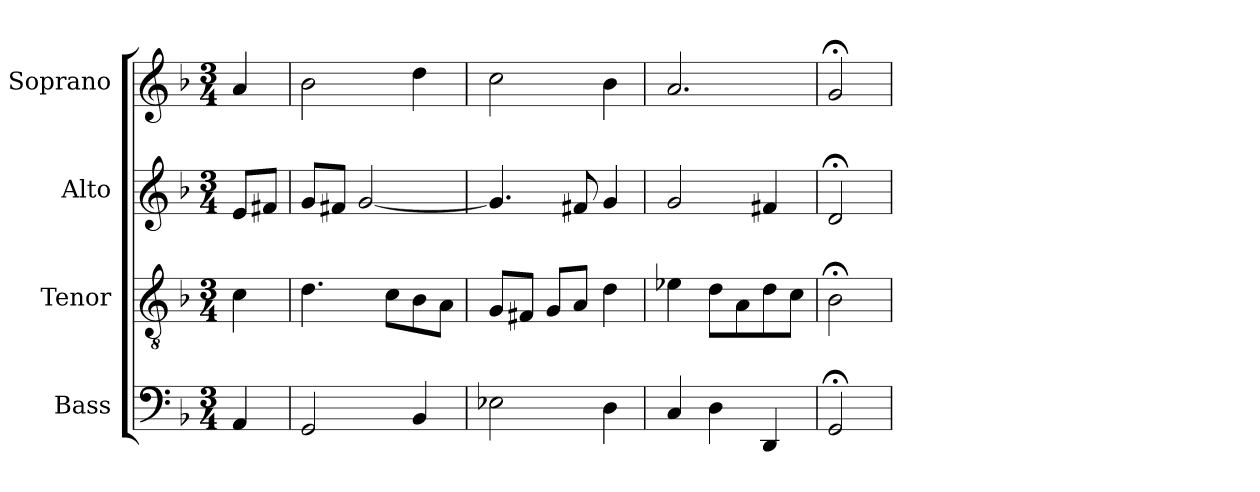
**kern	**kern	**kern	**kern
*part4	*part3	*part2	*part1
*staff4	*staff3	*staff2	*staff1
*I"Bass	*I"Tenor	*I"Alto	*I"Soprano
*I'B	*I'T	*I'A	*I'S
*clefF4	*clefGv2	*clefG2	*clefG2
*k[b-]	*k[b-]	*k[b-]	*k[b-]
*G:dor	*G:dor	*G:dor	*G:dor
*M3/4	*M3/4	*M3/4	*M3/4
*MM100	*MM100	*MM100	*MM100
=	=	=	=
4AA	4c	8eL	4a
.	.	8f#XJ	.
=5	=5	=5	=5
2GG	4.d	8gL	2b-
.	.	8f#XJ	.
.	.	[2g	.
.	8cL	.	.
4BB-	8B-	.	4dd
.	8AJ	.	.
=6	=6	=6	=6
2E-X	8GL	4.g]	2cc
.	8F#XJ	.	.
.	8GL	.	.
.	8AJ	8f#X	.
4D	4d	4g	4b-
=7	=7	=7	=7
4C	4e-X	2g	2.a
4D	8dL	.	.
.	8A	.	.
4DD	8d	4f#X	.
.	8cJ	.	.
=8	=8	=8	=8
2GG;<	2B-;<	2d;<	2g;<
=	=	=	=
*-	*-	*-	*-
